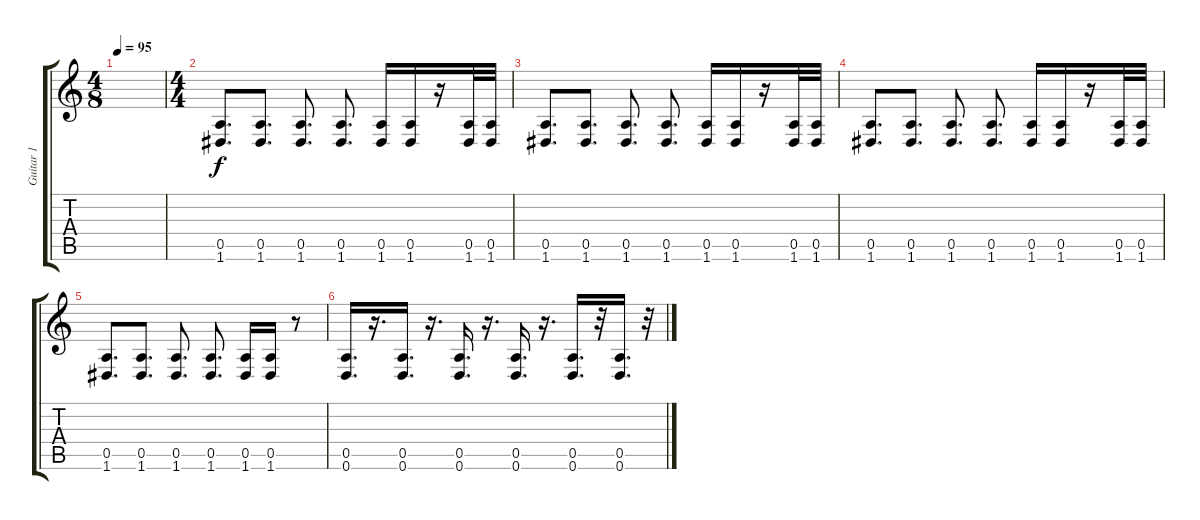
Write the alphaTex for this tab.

\track ("Guitar 1" "Guitar 1") {instrument distortionguitar}
\staff {score tabs}
\tuning (E4 B3 G3 D3 A2 D2) {hide}
\ts (4 8)
\tempo 95
\clef g2
\ks c
|
\ts (4 4)
(0.5 1.6).8{d} (0.5 1.6).8{d} (0.5 1.6).8{d} (0.5 1.6).8{d} (0.5 1.6).16 (0.5 1.6).16 r.16 (0.5 1.6).32 (0.5 1.6).32 |
(0.5 1.6).8{d} (0.5 1.6).8{d} (0.5 1.6).8{d} (0.5 1.6).8{d} (0.5 1.6).16 (0.5 1.6).16 r.16 (0.5 1.6).32 (0.5 1.6).32 |
(0.5 1.6).8{d} (0.5 1.6).8{d} (0.5 1.6).8{d} (0.5 1.6).8{d} (0.5 1.6).16 (0.5 1.6).16 r.16 (0.5 1.6).32 (0.5 1.6).32 |
(0.5 1.6).8{d} (0.5 1.6).8{d} (0.5 1.6).8{d} (0.5 1.6).8{d} (0.5 1.6).16 (0.5 1.6).16 r.8 |
(0.5 0.6).16{d} r.16{d} (0.5 0.6).16{d} r.16{d} (0.5 0.6).16{d} r.16{d} (0.5 0.6).16{d} r.16{d} (0.5 0.6).16{d} r.32 (0.5 0.6).16{d} r.32
